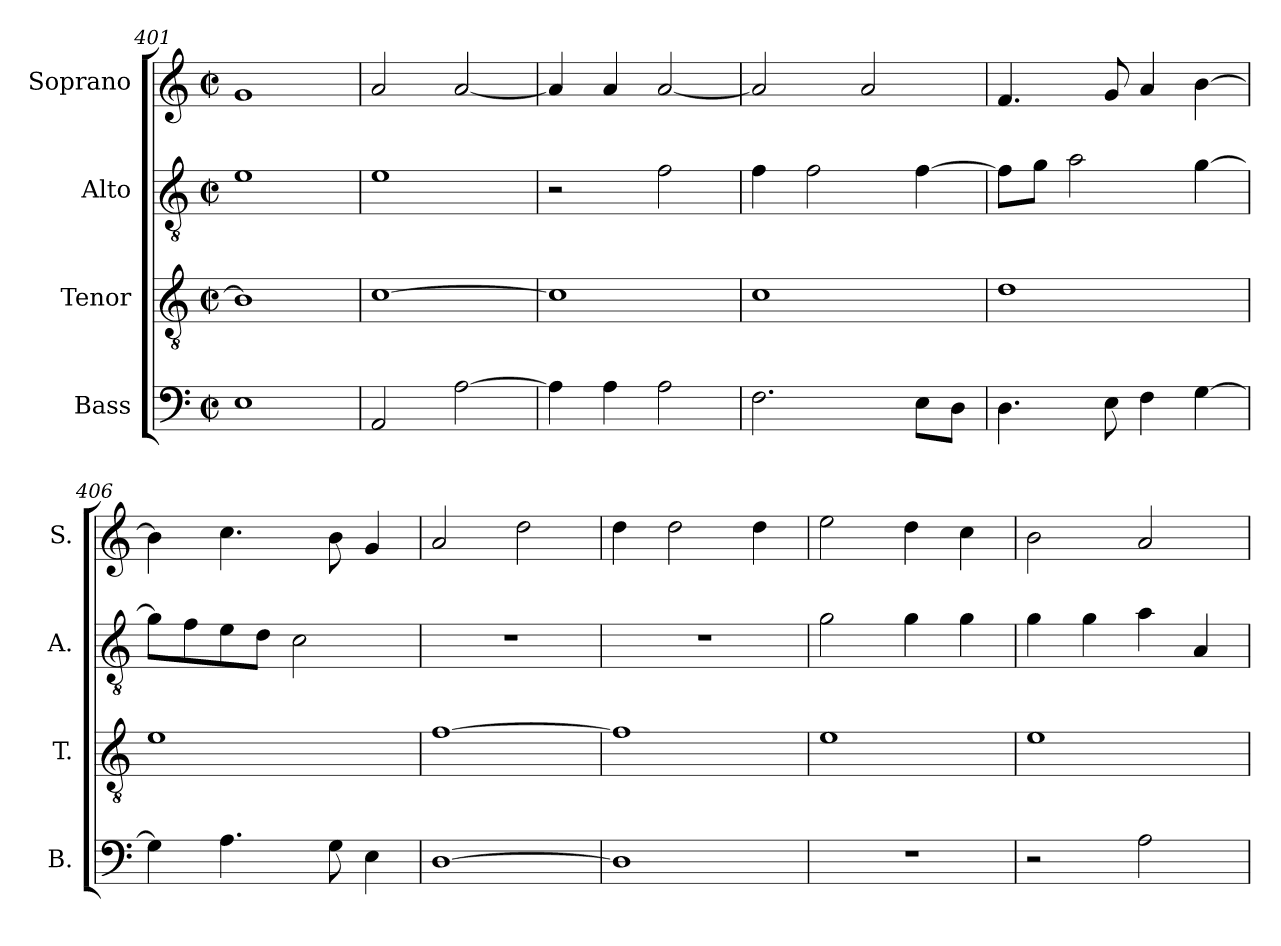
**kern	**kern	**kern	**kern
*part4	*part3	*part2	*part1
*staff4	*staff3	*staff2	*staff1
*I"Bass	*I"Tenor	*I"Alto	*I"Soprano
*I'B.	*I'T.	*I'A.	*I'S.
*clefF4	*clefGv2	*clefGv2	*clefG2
*k[]	*k[]	*k[]	*k[]
*C:	*C:	*C:	*C:
*M2/2	*M2/2	*M2/2	*M2/2
*met(c|)	*met(c|)	*met(c|)	*met(c|)
=401	=401	=401	=401
1E	1B]	1e	1g
=402	=402	=402	=402
2AA/	[>1c	1e	2a/
[>2A\	.	.	[<2a/
=403	=403	=403	=403
4A\]	1c]	2r	4a/]
4A\	.	.	4a/
2A\	.	2f\	[>2a/
!!LO:PB:g=z
=404	=404	=404	=404
2.F\	1c	4f\	2a/]
.	.	2f\	.
.	.	.	2a/
8E\L	.	[>4f\	.
8D\J	.	.	.
=405	=405	=405	=405
4.D\	1d	8f\L]	4.f/
.	.	8g\J	.
.	.	2a\	.
8E\	.	.	8g/
4F\	.	.	4a/
[>4G\	.	[>4g\	[>4b\
=406	=406	=406	=406
4G\]	1e	8g\L]	4b\]
.	.	8f\	.
4.A\	.	8e\	4.cc\
.	.	8d\J	.
.	.	2c\	.
8G\	.	.	8b\
4E\	.	.	4g/
=407	=407	=407	=407
[>1D	[>1f	1r	2a/
.	.	.	2dd\
=408	=408	=408	=408
1D]	1f]	1r	4dd\
.	.	.	2dd\
.	.	.	4dd\
=409	=409	=409	=409
1r	1e	2g\	2ee\
.	.	4g\	4dd\
.	.	4g\	4cc\
!!LO:LB:g=z
=410	=410	=410	=410
2r	1e	4g\	2b\
.	.	4g\	.
2A\	.	4a\	2a/
.	.	4A/	.
=	=	=	=
*-	*-	*-	*-
